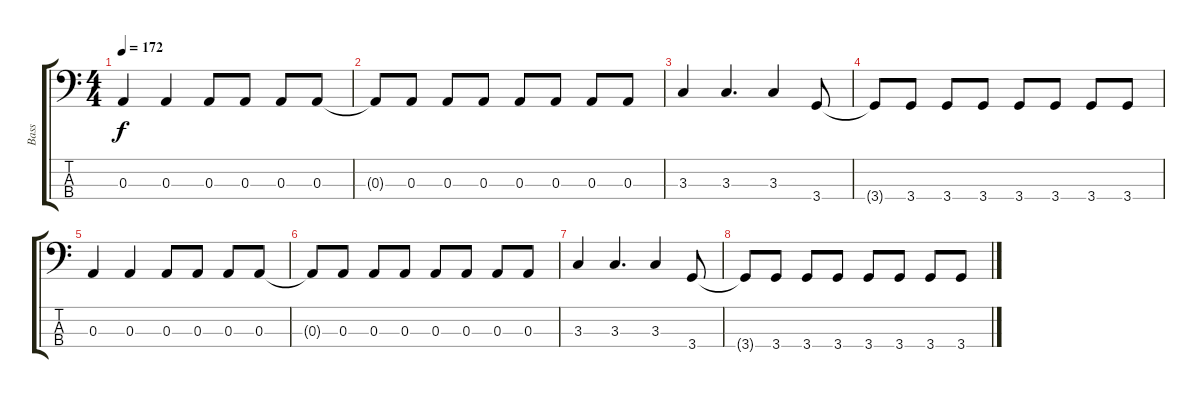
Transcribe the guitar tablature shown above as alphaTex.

\track ("Bass" "Bass") {instrument electricbassfinger}
\staff {score tabs}
\tuning (G2 D2 A1 E1) {hide}
\ts (4 4)
\tempo 172
\clef f4
\ks c
0.3.4{dy f volume 2} 0.3.4 0.3.8 0.3.8 0.3.8 0.3.8 |
0.3{t}.8 0.3.8 0.3.8 0.3.8 0.3.8 0.3.8 0.3.8 0.3.8 |
3.3.4 3.3.4{d} 3.3.4 3.4.8 |
3.4{t}.8 3.4.8 3.4.8 3.4.8 3.4.8 3.4.8 3.4.8 3.4.8 |
0.3.4{volume 0} 0.3.4 0.3.8 0.3.8 0.3.8 0.3.8 |
0.3{t}.8 0.3.8 0.3.8 0.3.8 0.3.8 0.3.8 0.3.8 0.3.8 |
3.3.4 3.3.4{d} 3.3.4 3.4.8 |
3.4{t}.8 3.4.8 3.4.8 3.4.8 3.4.8 3.4.8 3.4.8 3.4.8
